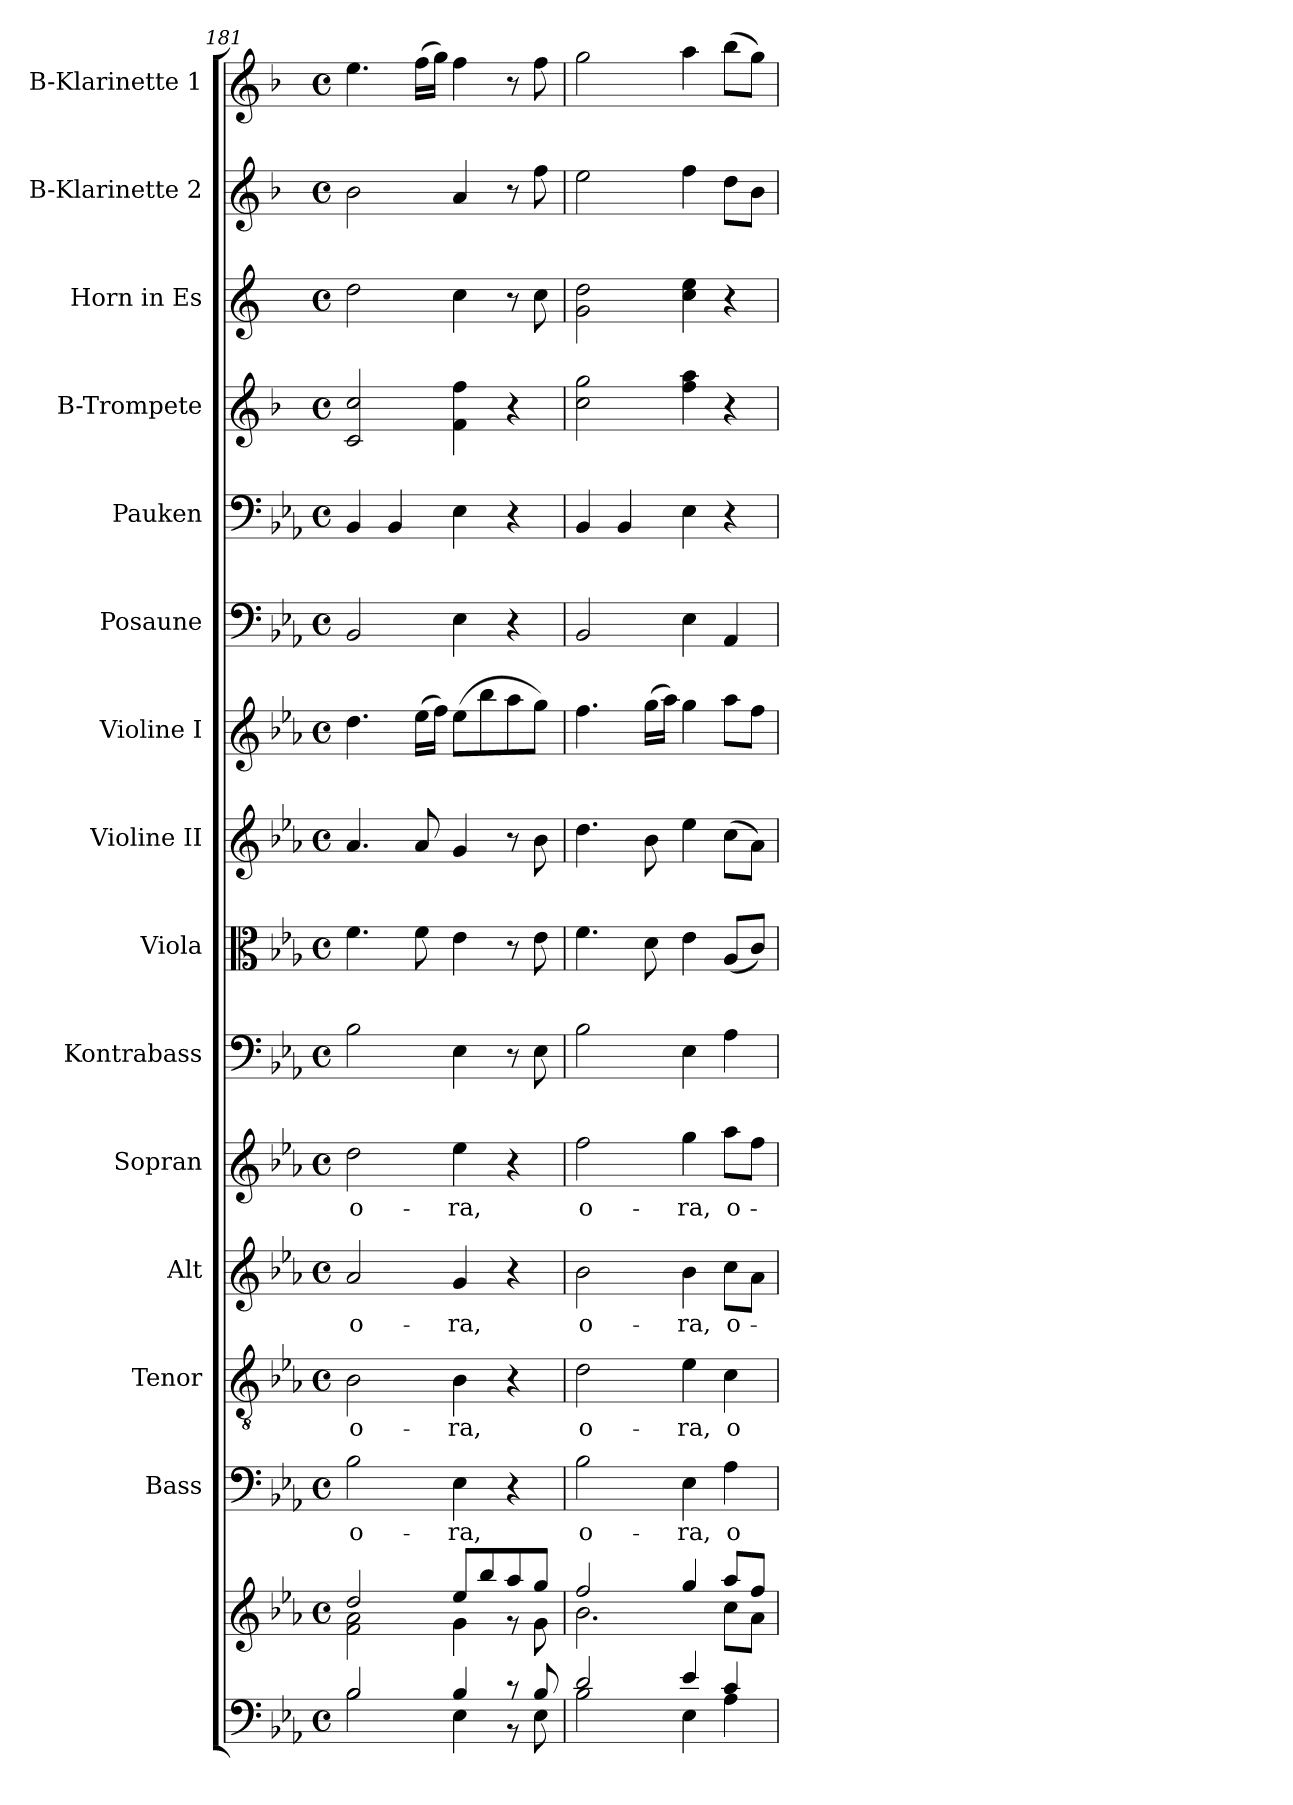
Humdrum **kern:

**kern	**kern	**kern	**text	**kern	**text	**kern	**text	**kern	**text	**kern	**kern	**kern	**kern	**kern	**kern	**kern	**kern	**kern	**kern
*part15	*part15	*part14	*part14	*part13	*part13	*part12	*part12	*part11	*part11	*part10	*part9	*part8	*part7	*part6	*part5	*part4	*part3	*part2	*part1
*staff16	*staff15	*staff14	*staff14	*staff13	*staff13	*staff12	*staff12	*staff11	*staff11	*staff10	*staff9	*staff8	*staff7	*staff6	*staff5	*staff4	*staff3	*staff2	*staff1
*	*	*I"Bass	*	*I"Tenor	*	*I"Alt	*	*I"Sopran	*	*I"Kontrabass	*I"Viola	*I"Violine II	*I"Violine I	*I"Posaune	*I"Pauken	*I"B-Trompete	*I"Horn in Es	*I"B-Klarinette 2	*I"B-Klarinette 1
*	*	*I'B.	*	*I'T.	*	*I'A.	*	*I'S.	*	*I'Kb.	*I'Vla.	*I'Vl. II	*I'Vl. I	*I'Pos.	*I'Pk.	*I'B Trp.	*	*I'B Kl. 2	*I'B Kl. 1
!!LO:PB:g=z
*clefF4	*clefG2	*clefF4	*	*clefGv2	*	*clefG2	*	*clefG2	*	*clefF4	*clefC3	*clefG2	*clefG2	*clefF4	*clefF4	*clefG2	*clefG2	*clefG2	*clefG2
*	*	*	*	*	*	*	*	*	*	*ITrd7c12	*	*	*	*	*	*ITrd1c2	*ITrd5c9	*ITrd1c2	*ITrd1c2
*k[b-e-a-]	*k[b-e-a-]	*k[b-e-a-]	*	*k[b-e-a-]	*	*k[b-e-a-]	*	*k[b-e-a-]	*	*k[b-e-a-]	*k[b-e-a-]	*k[b-e-a-]	*k[b-e-a-]	*k[b-e-a-]	*k[b-e-a-]	*k[b-e-a-]	*k[b-e-a-]	*k[b-e-a-]	*k[b-e-a-]
*E-:	*E-:	*E-:	*	*E-:	*	*E-:	*	*E-:	*	*E-:	*E-:	*E-:	*E-:	*E-:	*E-:	*E-:	*E-:	*E-:	*E-:
*M4/4	*M4/4	*M4/4	*	*M4/4	*	*M4/4	*	*M4/4	*	*M4/4	*M4/4	*M4/4	*M4/4	*M4/4	*M4/4	*M4/4	*M4/4	*M4/4	*M4/4
*met(c)	*met(c)	*met(c)	*	*met(c)	*	*met(c)	*	*met(c)	*	*met(c)	*met(c)	*met(c)	*met(c)	*met(c)	*met(c)	*met(c)	*met(c)	*met(c)	*met(c)
=181	=181	=181	=181	=181	=181	=181	=181	=181	=181	=181	=181	=181	=181	=181	=181	=181	=181	=181	=181
*^	*^	*	*	*	*	*	*	*	*	*	*	*	*	*	*	*	*	*	*
!	!	!	!	!	!LO:LY:b	!	!LO:LY:b	!	!LO:LY:b	!	!LO:LY:b	!	!	!	!	!	!	!	!	!	!
2B-/	2B-\	2dd/	2f\ 2a-\	2B-\	o-	2B-\	o-	2a-/	o-	2dd\	o-	2BB-\	4.f\	4.a-/	4.dd\	2BB-/	4BB-/	2B-/ 2b-/	2f\	2a-\	4.dd\
.	.	.	.	.	.	.	.	.	.	.	.	.	.	.	.	.	4BB-/	.	.	.	.
.	.	.	.	.	.	.	.	.	.	.	.	.	8f\	8a-/	(>16ee-\LL	.	.	.	.	.	(>16ee-\LL
.	.	.	.	.	.	.	.	.	.	.	.	.	.	.	16ff\JJ)	.	.	.	.	.	16ff\JJ)
!	!	!	!	!	!LO:LY:b	!	!LO:LY:b	!	!LO:LY:b	!	!LO:LY:b	!	!	!	!	!	!	!	!	!	!
4B-/	4E-\	8ee-/L	4g\	4E-\	-ra,	4B-\	-ra,	4g/	-ra,	4ee-\	-ra,	4EE-\	4e-\	4g/	(>8ee-\L	4E-\	4E-\	4e-\ 4ee-\	4e-\	4g/	4ee-\
.	.	8bb-/	.	.	.	.	.	.	.	.	.	.	.	.	8bb-\	.	.	.	.	.	.
8r	8r	8aa-/	8rg	4r	.	4r	.	4r	.	4r	.	8r	8r	8r	8aa-\	4r	4r	4r	8r	8r	8r
8B-/	8E-\	8gg/J	8g\	.	.	.	.	.	.	.	.	8EE-\	8e-\	8b-\	8gg\J)	.	.	.	8e-\	8ee-\	8ee-\
=182	=182	=182	=182	=182	=182	=182	=182	=182	=182	=182	=182	=182	=182	=182	=182	=182	=182	=182	=182	=182	=182
!	!	!	!	!	!LO:LY:b	!	!LO:LY:b	!	!LO:LY:b	!	!LO:LY:b	!	!	!	!	!	!	!	!	!	!
2d/	2B-\	2ff/	2.b-\	2B-\	o-	2d\	o-	2b-\	o-	2ff\	o-	2BB-\	4.f\	4.dd\	4.ff\	2BB-/	4BB-/	2b-\ 2ff\	2B-\ 2f\	2dd\	2ff\
.	.	.	.	.	.	.	.	.	.	.	.	.	.	.	.	.	4BB-/	.	.	.	.
.	.	.	.	.	.	.	.	.	.	.	.	.	8d\	8b-\	(>16gg\LL	.	.	.	.	.	.
.	.	.	.	.	.	.	.	.	.	.	.	.	.	.	16aa-\JJ)	.	.	.	.	.	.
!	!	!	!	!	!LO:LY:b	!	!LO:LY:b	!	!LO:LY:b	!	!LO:LY:b	!	!	!	!	!	!	!	!	!	!
4e-/	4E-\	4gg/	.	4E-\	-ra,	4e-\	-ra,	4b-\	-ra,	4gg\	-ra,	4EE-\	4e-\	4ee-\	4gg\	4E-\	4E-\	4ee-\ 4gg\	4e-\ 4g\	4ee-\	4gg\
!	!	!	!	!	!LO:LY:b	!	!LO:LY:b	!	!LO:LY:b	!	!LO:LY:b	!	!	!	!	!	!	!	!	!	!
4c/	4A-\	8aa-/L	8cc\L	4A-\	o-	4c\	o-	8cc\L	o-	8aa-\L	o-	4AA-\	(<8A-/L	(>8cc\L	8aa-\L	4AA-/	4r	4r	4r	8cc\L	(>8aa-\L
.	.	8ff/J	8a-\J	.	.	.	.	8a-\J	.	8ff\J	.	.	8c/J)	8a-\J)	8ff\J	.	.	.	.	8a-\J	8ff\J)
*v	*v	*	*	*	*	*	*	*	*	*	*	*	*	*	*	*	*	*	*	*	*
*	*v	*v	*	*	*	*	*	*	*	*	*	*	*	*	*	*	*	*	*	*
=	=	=	=	=	=	=	=	=	=	=	=	=	=	=	=	=	=	=	=
*-	*-	*-	*-	*-	*-	*-	*-	*-	*-	*-	*-	*-	*-	*-	*-	*-	*-	*-	*-
